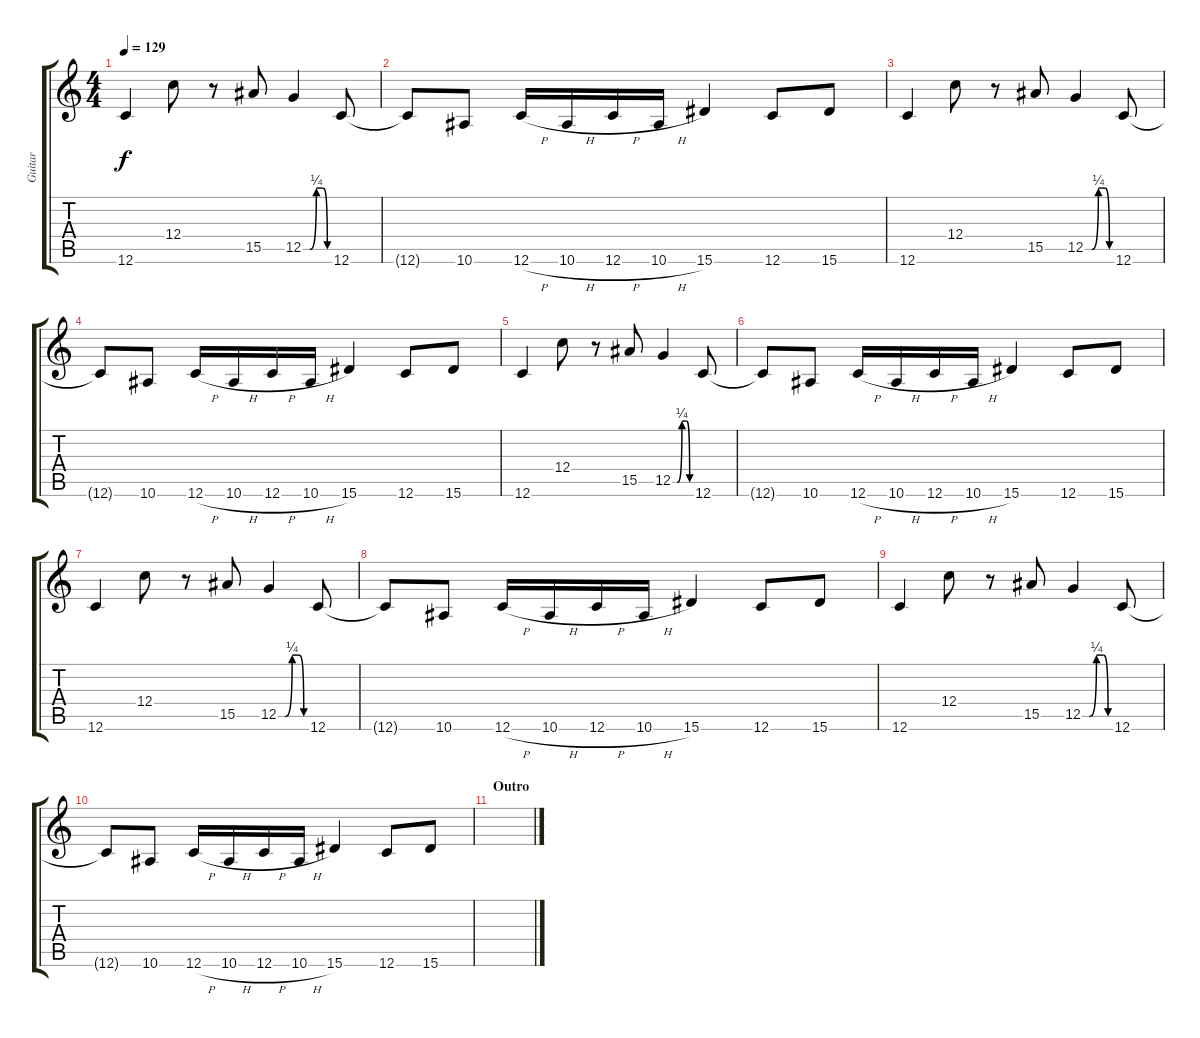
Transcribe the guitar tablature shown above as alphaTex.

\track ("Guitar" "Guitar") {instrument electricguitarclean}
\staff {score tabs}
\tuning (D4 A3 F3 C3 G2 C2) {hide}
\ts (4 4)
\tempo 129
\clef g2
\ks c
12.6.4{dy f volume 16 instrument overdrivenguitar} 12.4.8 r.8 15.5.8 12.5{be (custom 0 0 15 0 30 1 45 1 55 0 60 0)}.4 12.6.8 |
12.6{t}.8 10.6.8 12.6{h}.16 10.6{h}.16 12.6{h}.16 10.6{h}.16 15.6.4 12.6.8 15.6.8 |
12.6.4{volume 16 instrument overdrivenguitar} 12.4.8 r.8 15.5.8 12.5{be (custom 0 0 15 0 30 1 45 1 55 0 60 0)}.4 12.6.8 |
12.6{t}.8 10.6.8 12.6{h}.16 10.6{h}.16 12.6{h}.16 10.6{h}.16 15.6.4 12.6.8 15.6.8 |
12.6.4{volume 16 instrument overdrivenguitar} 12.4.8 r.8 15.5.8 12.5{be (custom 0 0 15 0 30 1 45 1 55 0 60 0)}.4 12.6.8 |
12.6{t}.8 10.6.8 12.6{h}.16 10.6{h}.16 12.6{h}.16 10.6{h}.16 15.6.4 12.6.8 15.6.8 |
12.6.4{volume 16 instrument overdrivenguitar} 12.4.8 r.8 15.5.8 12.5{be (custom 0 0 15 0 30 1 45 1 55 0 60 0)}.4 12.6.8 |
12.6{t}.8 10.6.8 12.6{h}.16 10.6{h}.16 12.6{h}.16 10.6{h}.16 15.6.4 12.6.8 15.6.8 |
12.6.4{volume 16 instrument overdrivenguitar} 12.4.8 r.8 15.5.8 12.5{be (custom 0 0 15 0 30 1 45 1 55 0 60 0)}.4 12.6.8 |
12.6{t}.8 10.6.8 12.6{h}.16 10.6{h}.16 12.6{h}.16 10.6{h}.16 15.6.4 12.6.8 15.6.8 |
\section ("" "Outro")
